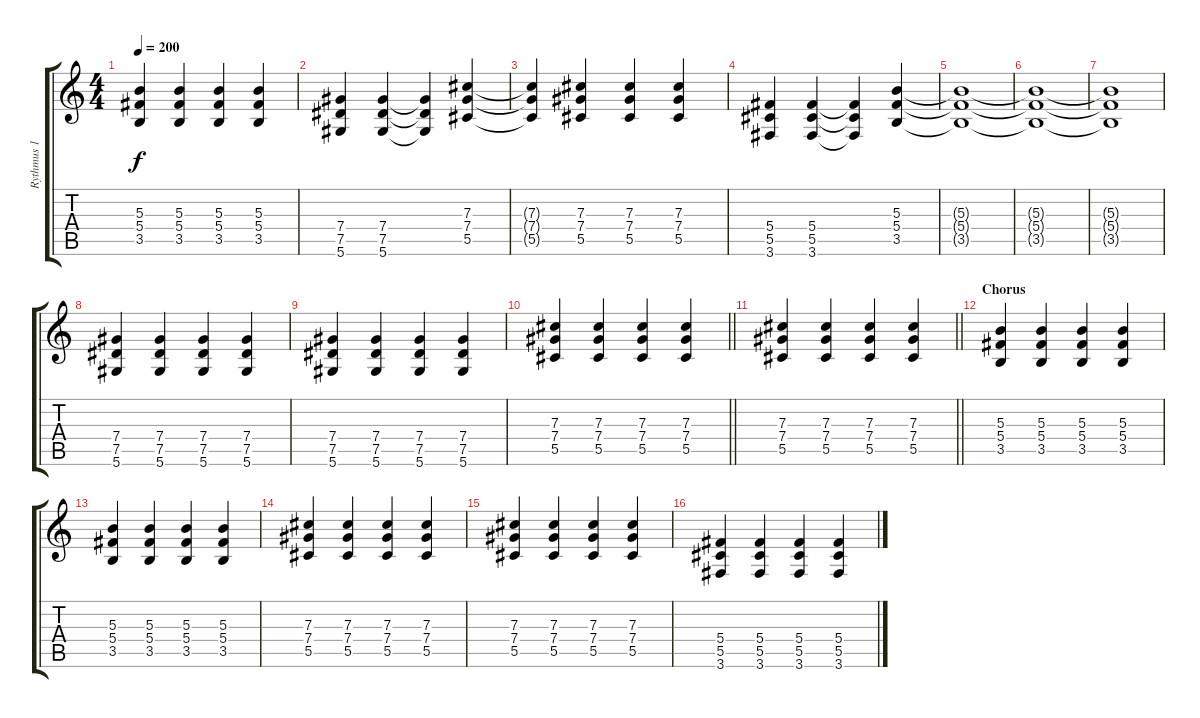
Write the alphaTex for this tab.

\track ("Rythmus 1" "Rythmus 1") {instrument overdrivenguitar}
\staff {score tabs}
\tuning (Eb4 Bb3 Gb3 Db3 Ab2 Eb2) {hide}
\ts (4 4)
\tempo 200
\clef g2
\ks c
(5.3{t} 5.4{t} 3.5{t}).4{dy f} (5.3 5.4 3.5).4 (5.3 5.4 3.5).4 (5.3 5.4 3.5).4 |
(7.4 7.5 5.6).4 (7.4 7.5 5.6).4 (7.4{t} 7.5{t} 5.6{t}).4 (7.3 7.4 5.5).4 |
(7.3{t} 7.4{t} 5.5{t}).4 (7.3 7.4 5.5).4 (7.3 7.4 5.5).4 (7.3 7.4 5.5).4 |
(5.4 5.5 3.6).4 (5.4 5.5 3.6).4 (5.4{t} 5.5{t} 3.6{t}).4 (5.3 5.4 3.5).4 |
(5.3{t} 5.4{t} 3.5{t}).1 |
(5.3{t} 5.4{t} 3.5{t}).1 |
(5.3{t} 5.4{t} 3.5{t}).1 |
(7.4 7.5 5.6).4 (7.4 7.5 5.6).4 (7.4 7.5 5.6).4 (7.4 7.5 5.6).4 |
(7.4 7.5 5.6).4 (7.4 7.5 5.6).4 (7.4 7.5 5.6).4 (7.4 7.5 5.6).4 |
\barLineRight lightlight
(7.3 7.4 5.5).4 (7.3 7.4 5.5).4 (7.3 7.4 5.5).4 (7.3 7.4 5.5).4 |
\barLineRight lightlight
(7.3 7.4 5.5).4 (7.3 7.4 5.5).4 (7.3 7.4 5.5).4 (7.3 7.4 5.5).4 |
\section ("" "Chorus")
(5.3 5.4 3.5).4 (5.3 5.4 3.5).4 (5.3 5.4 3.5).4 (5.3 5.4 3.5).4 |
(5.3 5.4 3.5).4 (5.3 5.4 3.5).4 (5.3 5.4 3.5).4 (5.3 5.4 3.5).4 |
(7.3 7.4 5.5).4 (7.3 7.4 5.5).4 (7.3 7.4 5.5).4 (7.3 7.4 5.5).4 |
(7.3 7.4 5.5).4 (7.3 7.4 5.5).4 (7.3 7.4 5.5).4 (7.3 7.4 5.5).4 |
(5.4 5.5 3.6).4 (5.4 5.5 3.6).4 (5.4 5.5 3.6).4 (5.4 5.5 3.6).4
